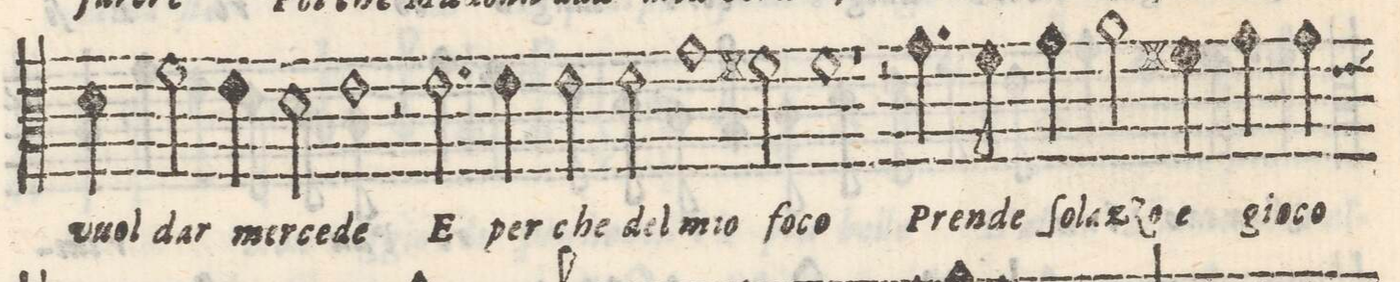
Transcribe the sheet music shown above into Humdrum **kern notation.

**kern	**text
*I"ALTO	*
*clefC3	*
*k[]	*
*met(C|)	*
*M2/1	*
4d\	vuol
2f\	dar
=9-	=9-
4e\	mer-
2d\	-ce-
1e	-de
=10-	=10-
2r	.
2.e\	E
4e\	per
2e\	che
=11-	=11-
2e\	del
1g	mio
2f#X\	fo-
=12-	=12-
1f#	-co
1r	.
=13-	=13-
2r	.
4.g\	Pren-
8fny\	-de
4g\	ſo-
2a\	-laz-
4f#X\	-zo e
=14-	=14-
4g\	gio-
4g\	-co
*-	*-
